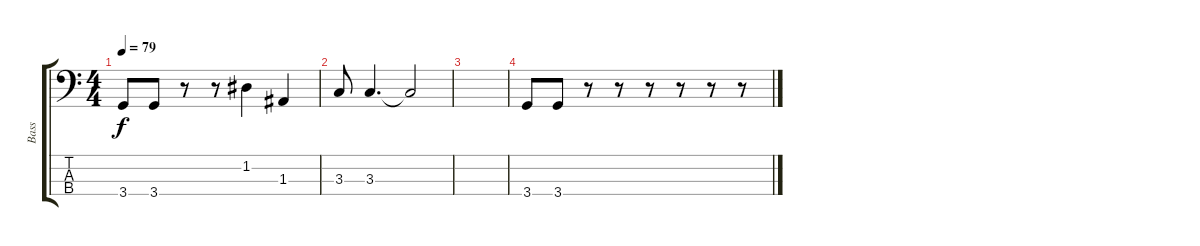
\track ("Bass" "Bass") {instrument electricbassfinger}
\staff {score tabs}
\tuning (G2 D2 A1 E1) {hide}
\ts (4 4)
\tempo 79
\clef f4
\ks c
3.4.8{dy f} 3.4.8 r.8 r.8 1.2.4 1.3.4 |
3.3.8 3.3.4{d} 3.3{t}.2 |
|
3.4.8 3.4.8 r.8 r.8 r.8 r.8 r.8 r.8
